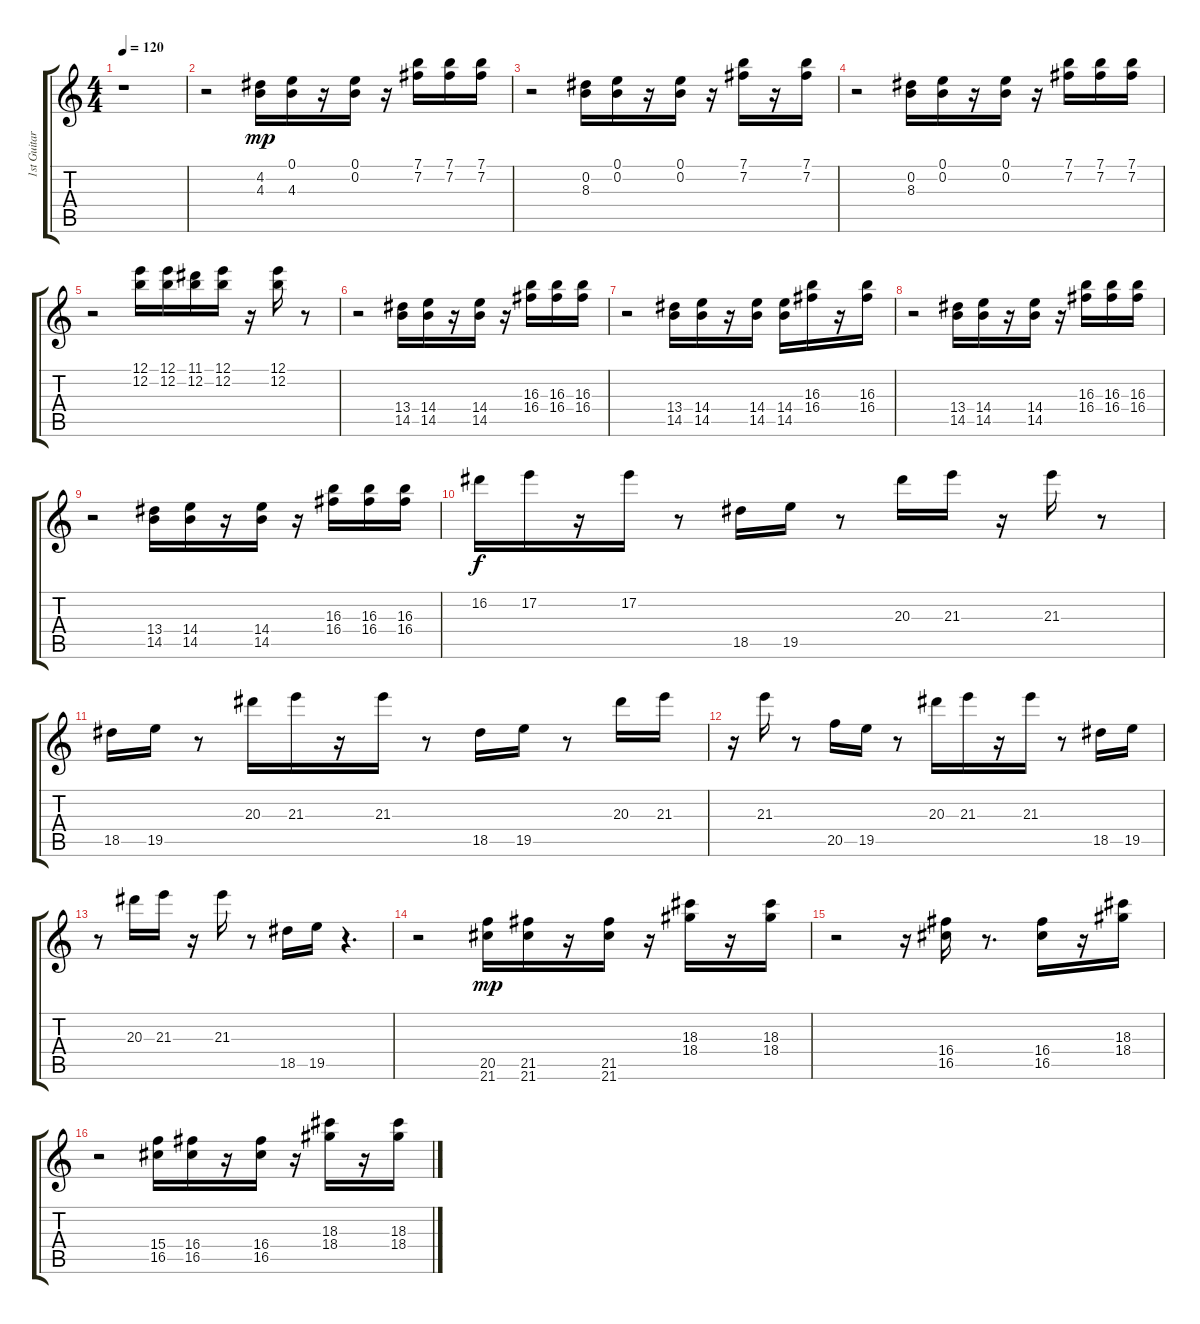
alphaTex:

\track ("1st Guitar" "1st Guitar") {instrument overdrivenguitar}
\staff {score tabs}
\tuning (E4 B3 G3 D3 A2 E2) {hide}
\ts (4 4)
\tempo 120
\clef g2
\ks c
r.1{dy mf} |
r.2 (4.2 4.3).16{dy mp} (0.1 4.3).16 r.16 (0.1 0.2).16 r.16 (7.1 7.2).16 (7.1 7.2).16 (7.1 7.2).16 |
r.2 (0.2 8.3).16 (0.1 0.2).16 r.16 (0.1 0.2).16 r.16 (7.1 7.2).16 r.16 (7.1 7.2).16 |
r.2 (0.2 8.3).16 (0.1 0.2).16 r.16 (0.1 0.2).16 r.16 (7.1 7.2).16 (7.1 7.2).16 (7.1 7.2).16 |
r.2 (12.1 12.2).16 (12.1 12.2).16 (11.1 12.2).16 (12.1 12.2).16 r.16 (12.1 12.2).16 r.8 |
r.2 (13.4 14.5).16 (14.4 14.5).16 r.16 (14.4 14.5).16 r.16 (16.3 16.4).16 (16.3 16.4).16 (16.3 16.4).16 |
r.2 (13.4 14.5).16 (14.4 14.5).16 r.16 (14.4 14.5).16 (14.4 14.5).16 (16.3 16.4).16 r.16 (16.3 16.4).16 |
r.2 (13.4 14.5).16 (14.4 14.5).16 r.16 (14.4 14.5).16 r.16 (16.3 16.4).16 (16.3 16.4).16 (16.3 16.4).16 |
r.2 (13.4 14.5).16 (14.4 14.5).16 r.16 (14.4 14.5).16 r.16 (16.3 16.4).16 (16.3 16.4).16 (16.3 16.4).16 |
16.2.16{dy f} 17.2.16 r.16 17.2.16 r.8 18.5.16 19.5.16 r.8 20.3.16 21.3.16 r.16 21.3.16 r.8 |
18.5.16 19.5.16 r.8 20.3.16 21.3.16 r.16 21.3.16 r.8 18.5.16 19.5.16 r.8 20.3.16 21.3.16 |
r.16 21.3.16 r.8 20.5.16 19.5.16 r.8 20.3.16 21.3.16 r.16 21.3.16 r.8 18.5.16 19.5.16 |
r.8 20.3.16 21.3.16 r.16 21.3.16 r.8 18.5.16 19.5.16 r.4{d} |
r.2 (20.5 21.6).16{dy mp} (21.5 21.6).16 r.16 (21.5 21.6).16 r.16 (18.3 18.4).16 r.16 (18.3 18.4).16 |
r.2 r.16 (16.4 16.5).16 r.8{d} (16.4 16.5).16 r.16 (18.3 18.4).16 |
r.2 (15.4 16.5).16 (16.4 16.5).16 r.16 (16.4 16.5).16 r.16 (18.3 18.4).16 r.16 (18.3 18.4).16
